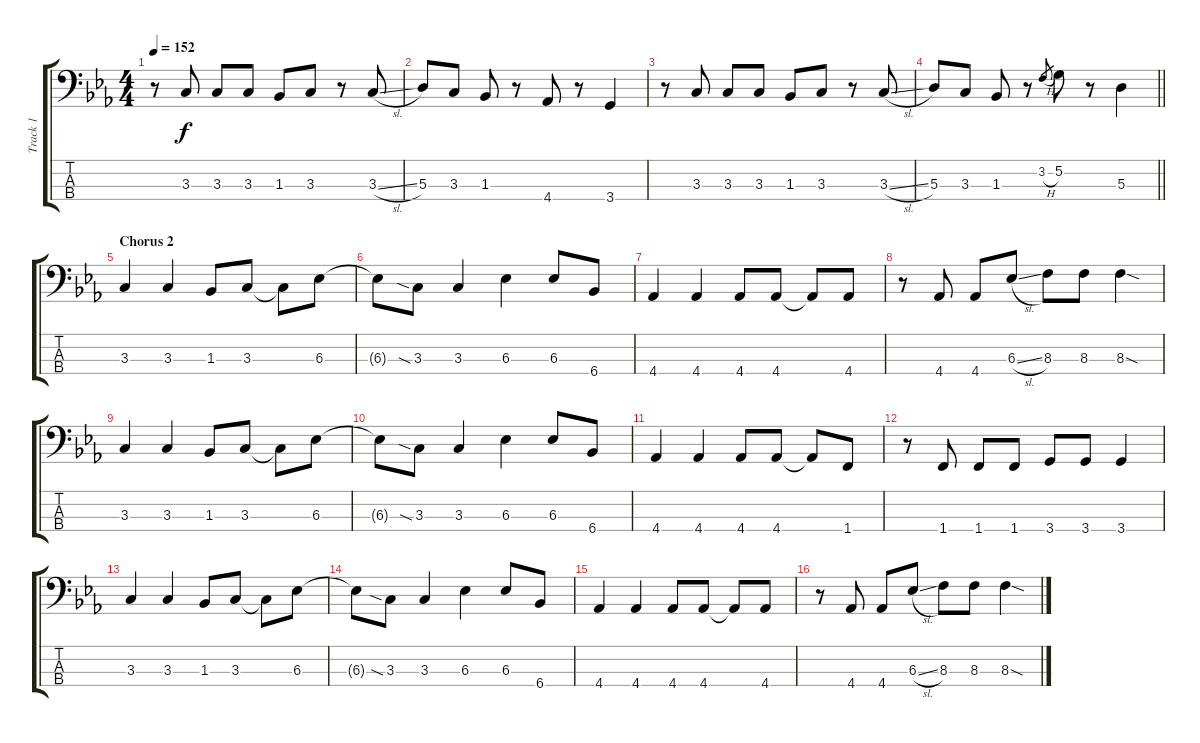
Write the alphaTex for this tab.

\track ("Track 1" "Track 1") {instrument electricbasspick}
\staff {score tabs}
\tuning (G2 D2 A1 E1) {hide}
\ts (4 4)
\tempo 152
\clef f4
\ks eb
r.8{dy f} 3.3.8 3.3.8 3.3.8 1.3.8 3.3.8 r.8 3.3{sl}.8 |
5.3.8 3.3.8 1.3.8 r.8 4.4.8 r.8 3.4.4 |
r.8 3.3.8 3.3.8 3.3.8 1.3.8 3.3.8 r.8 3.3{sl}.8 |
\barLineRight lightlight
5.3.8 3.3.8 1.3.8 r.8 3.2{h}.8{gr} 5.2.8 r.8 5.3.4 |
\section ("" "Chorus 2")
3.3.4 3.3.4 1.3.8 3.3.8 3.3{t}.8 6.3.8 |
6.3{t}.8 3.3{sia}.8 3.3.4 6.3.4 6.3.8 6.4.8 |
4.4.4 4.4.4 4.4.8 4.4.8 4.4{t}.8 4.4.8 |
r.8 4.4.8 4.4.8 6.3{sl}.8 8.3.8 8.3.8 8.3{sod}.4 |
3.3.4 3.3.4 1.3.8 3.3.8 3.3{t}.8 6.3.8 |
6.3{t}.8 3.3{sia}.8 3.3.4 6.3.4 6.3.8 6.4.8 |
4.4.4 4.4.4 4.4.8 4.4.8 4.4{t}.8 1.4.8 |
r.8 1.4.8 1.4.8 1.4.8 3.4.8 3.4.8 3.4.4 |
3.3.4 3.3.4 1.3.8 3.3.8 3.3{t}.8 6.3.8 |
6.3{t}.8 3.3{sia}.8 3.3.4 6.3.4 6.3.8 6.4.8 |
4.4.4 4.4.4 4.4.8 4.4.8 4.4{t}.8 4.4.8 |
r.8 4.4.8 4.4.8 6.3{sl}.8 8.3.8 8.3.8 8.3{sod}.4
